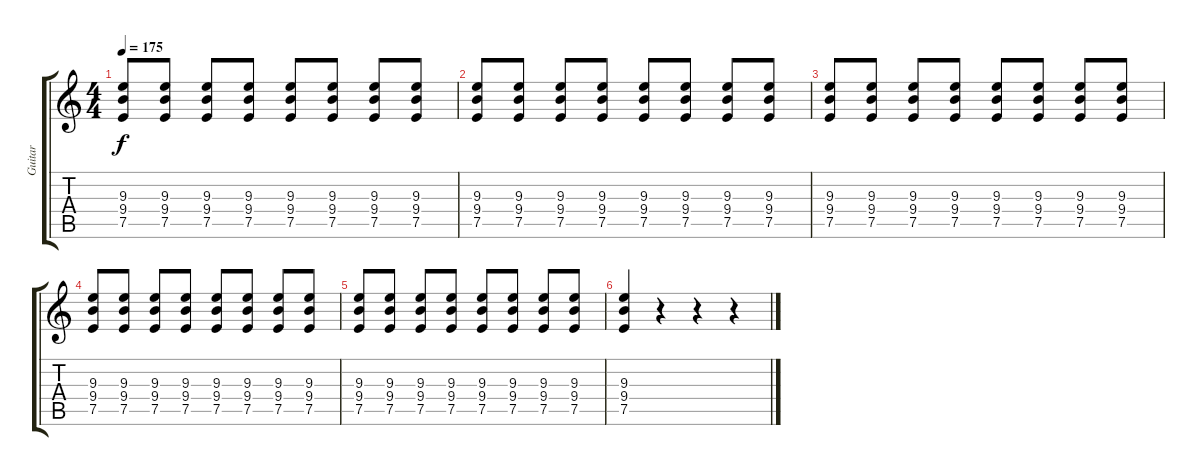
\track ("Guitar" "Guitar") {instrument distortionguitar}
\staff {score tabs}
\tuning (E4 B3 G3 D3 A2 E2) {hide}
\ts (4 4)
\tempo 175
\clef g2
\ks c
(9.3 9.4 7.5).8{dy f} (9.3 9.4 7.5).8 (9.3 9.4 7.5).8 (9.3 9.4 7.5).8 (9.3 9.4 7.5).8 (9.3 9.4 7.5).8 (9.3 9.4 7.5).8 (9.3 9.4 7.5).8 |
(9.3 9.4 7.5).8 (9.3 9.4 7.5).8 (9.3 9.4 7.5).8 (9.3 9.4 7.5).8 (9.3 9.4 7.5).8 (9.3 9.4 7.5).8 (9.3 9.4 7.5).8 (9.3 9.4 7.5).8 |
(9.3 9.4 7.5).8 (9.3 9.4 7.5).8 (9.3 9.4 7.5).8 (9.3 9.4 7.5).8 (9.3 9.4 7.5).8 (9.3 9.4 7.5).8 (9.3 9.4 7.5).8 (9.3 9.4 7.5).8 |
(9.3 9.4 7.5).8 (9.3 9.4 7.5).8 (9.3 9.4 7.5).8 (9.3 9.4 7.5).8 (9.3 9.4 7.5).8 (9.3 9.4 7.5).8 (9.3 9.4 7.5).8 (9.3 9.4 7.5).8 |
(9.3 9.4 7.5).8 (9.3 9.4 7.5).8 (9.3 9.4 7.5).8 (9.3 9.4 7.5).8 (9.3 9.4 7.5).8 (9.3 9.4 7.5).8 (9.3 9.4 7.5).8 (9.3 9.4 7.5).8 |
(9.3 9.4 7.5).4 r.4 r.4 r.4
